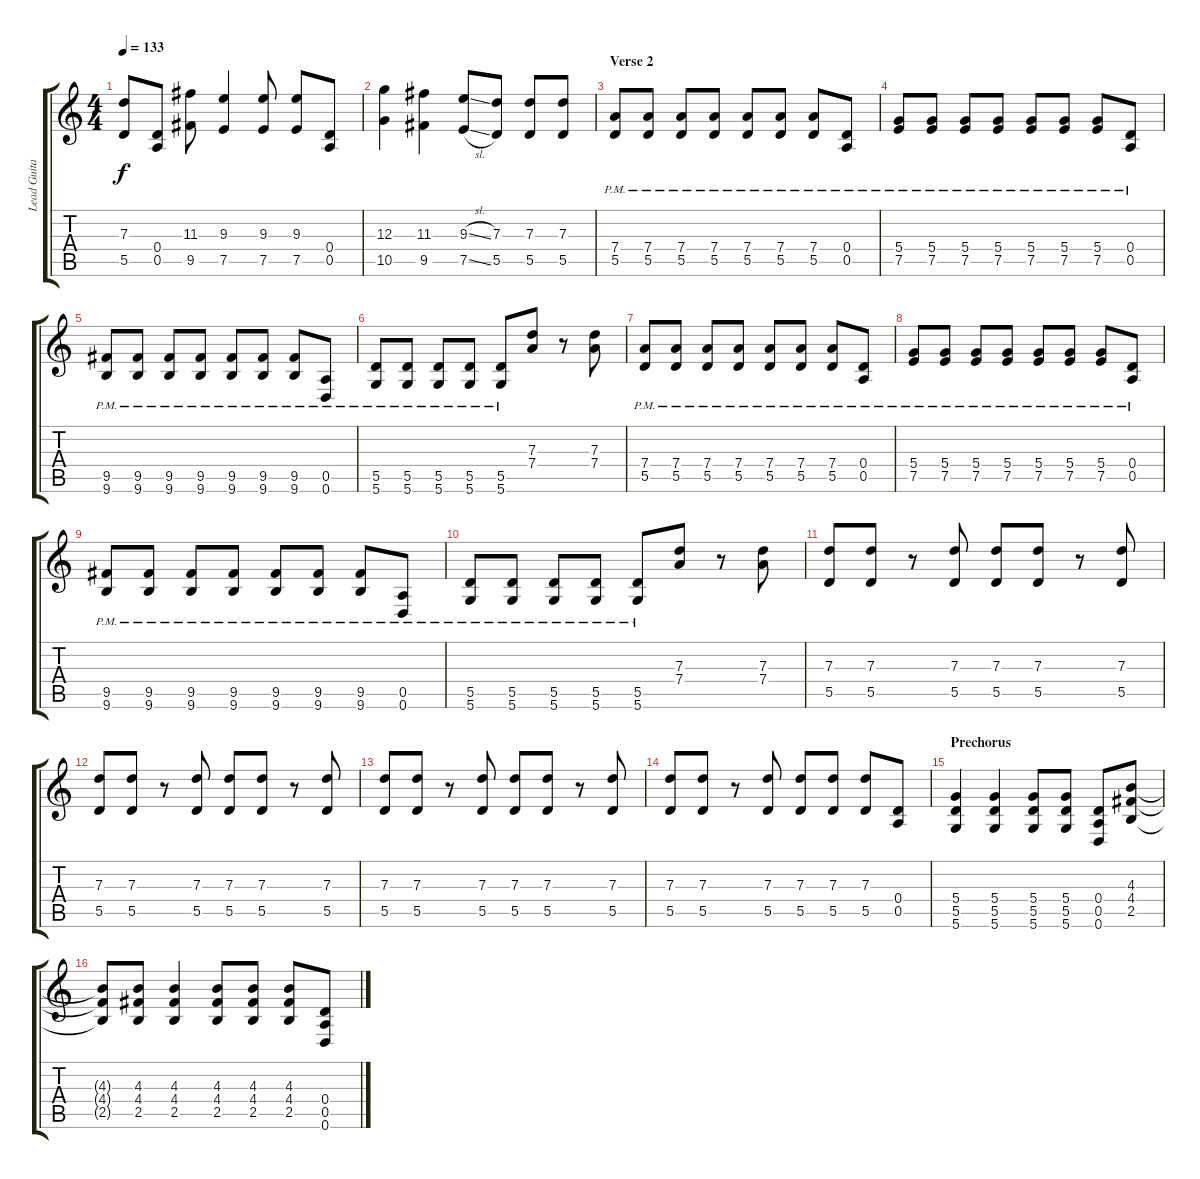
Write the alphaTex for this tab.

\track ("Lead Guitar" "Lead Guita") {instrument distortionguitar}
\staff {score tabs}
\tuning (E4 B3 G3 D3 A2 D2) {hide}
\ts (4 4)
\tempo 133
\clef g2
\ks c
(7.3 5.5).8{dy f} (0.4 0.5).8 (11.3 9.5).8 (9.3 7.5).4 (9.3 7.5).8 (9.3 7.5).8 (0.4 0.5).8 |
(12.3 10.5).4 (11.3 9.5).4 (9.3{sl} 7.5{sl}).8 (7.3 5.5).8 (7.3 5.5).8 (7.3 5.5).8 |
\section ("" "Verse 2")
(7.4{pm} 5.5{pm}).8 (7.4{pm} 5.5{pm}).8 (7.4{pm} 5.5{pm}).8 (7.4{pm} 5.5{pm}).8 (7.4{pm} 5.5{pm}).8 (7.4{pm} 5.5{pm}).8 (7.4{pm} 5.5{pm}).8 (0.4{pm} 0.5{pm}).8 |
(5.4{pm} 7.5{pm}).8 (5.4{pm} 7.5{pm}).8 (5.4{pm} 7.5{pm}).8 (5.4{pm} 7.5{pm}).8 (5.4{pm} 7.5{pm}).8 (5.4{pm} 7.5{pm}).8 (5.4{pm} 7.5{pm}).8 (0.4{pm} 0.5{pm}).8 |
(9.5{pm} 9.6{pm}).8 (9.5{pm} 9.6{pm}).8 (9.5{pm} 9.6{pm}).8 (9.5{pm} 9.6{pm}).8 (9.5{pm} 9.6{pm}).8 (9.5{pm} 9.6{pm}).8 (9.5{pm} 9.6{pm}).8 (0.5{pm} 0.6{pm}).8 |
(5.5{pm} 5.6{pm}).8 (5.5{pm} 5.6{pm}).8 (5.5{pm} 5.6{pm}).8 (5.5{pm} 5.6{pm}).8 (5.5{pm} 5.6{pm}).8 (7.3 7.4).8 r.8 (7.3 7.4).8 |
(7.4{pm} 5.5{pm}).8 (7.4{pm} 5.5{pm}).8 (7.4{pm} 5.5{pm}).8 (7.4{pm} 5.5{pm}).8 (7.4{pm} 5.5{pm}).8 (7.4{pm} 5.5{pm}).8 (7.4{pm} 5.5{pm}).8 (0.4{pm} 0.5{pm}).8 |
(5.4{pm} 7.5{pm}).8 (5.4{pm} 7.5{pm}).8 (5.4{pm} 7.5{pm}).8 (5.4{pm} 7.5{pm}).8 (5.4{pm} 7.5{pm}).8 (5.4{pm} 7.5{pm}).8 (5.4{pm} 7.5{pm}).8 (0.4{pm} 0.5{pm}).8 |
(9.5{pm} 9.6{pm}).8 (9.5{pm} 9.6{pm}).8 (9.5{pm} 9.6{pm}).8 (9.5{pm} 9.6{pm}).8 (9.5{pm} 9.6{pm}).8 (9.5{pm} 9.6{pm}).8 (9.5{pm} 9.6{pm}).8 (0.5{pm} 0.6{pm}).8 |
(5.5{pm} 5.6{pm}).8 (5.5{pm} 5.6{pm}).8 (5.5{pm} 5.6{pm}).8 (5.5{pm} 5.6{pm}).8 (5.5{pm} 5.6{pm}).8 (7.3 7.4).8 r.8 (7.3 7.4).8 |
(7.3 5.5).8 (7.3 5.5).8 r.8 (7.3 5.5).8 (7.3 5.5).8 (7.3 5.5).8 r.8 (7.3 5.5).8 |
(7.3 5.5).8 (7.3 5.5).8 r.8 (7.3 5.5).8 (7.3 5.5).8 (7.3 5.5).8 r.8 (7.3 5.5).8 |
(7.3 5.5).8 (7.3 5.5).8 r.8 (7.3 5.5).8 (7.3 5.5).8 (7.3 5.5).8 r.8 (7.3 5.5).8 |
(7.3 5.5).8 (7.3 5.5).8 r.8 (7.3 5.5).8 (7.3 5.5).8 (7.3 5.5).8 (7.3 5.5).8 (0.4 0.5).8 |
\section ("" "Prechorus")
(5.4 5.5 5.6).4 (5.4 5.5 5.6).4 (5.4 5.5 5.6).8 (5.4 5.5 5.6).8 (0.4 0.5 0.6).8 (4.3 4.4 2.5).8 |
(4.3{t} 4.4{t} 2.5{t}).8 (4.3 4.4 2.5).8 (4.3 4.4 2.5).4 (4.3 4.4 2.5).8 (4.3 4.4 2.5).8 (4.3 4.4 2.5).8 (0.4 0.5 0.6).8
